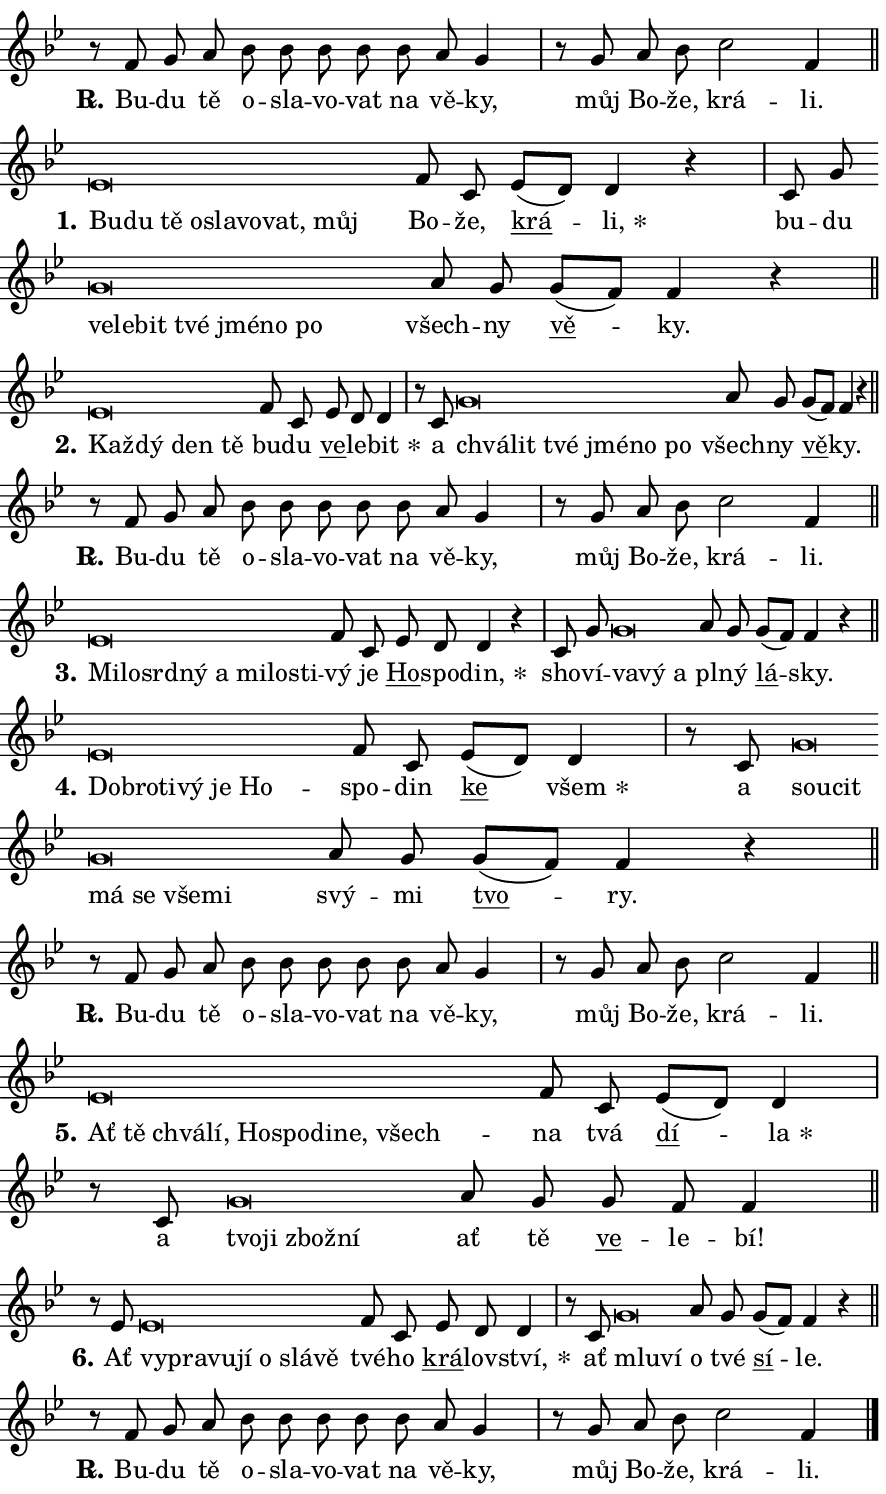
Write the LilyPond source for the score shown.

\version "2.24.0"
\header { tagline = "" }
\paper {
  indent = 0\cm
  top-margin = 0\cm
  right-margin = 0.13\cm % to fit lyric hyphens
  bottom-margin = 0\cm
  left-margin = 0\cm
  paper-width = 15\cm
  page-breaking = #ly:one-page-breaking
  system-system-spacing.basic-distance = #11
  score-system-spacing.basic-distance = #11
  ragged-last = ##f
}


%% Author: Thomas Morley
%% https://lists.gnu.org/archive/html/lilypond-user/2020-05/msg00002.html
#(define (line-position grob)
"Returns position of @var[grob} in current system:
   @code{'start}, if at first time-step
   @code{'end}, if at last time-step
   @code{'middle} otherwise
"
  (let* ((col (ly:item-get-column grob))
         (ln (ly:grob-object col 'left-neighbor))
         (rn (ly:grob-object col 'right-neighbor))
         (col-to-check-left (if (ly:grob? ln) ln col))
         (col-to-check-right (if (ly:grob? rn) rn col))
         (break-dir-left
           (and
             (ly:grob-property col-to-check-left 'non-musical #f)
             (ly:item-break-dir col-to-check-left)))
         (break-dir-right
           (and
             (ly:grob-property col-to-check-right 'non-musical #f)
             (ly:item-break-dir col-to-check-right))))
        (cond ((eqv? 1 break-dir-left) 'start)
              ((eqv? -1 break-dir-right) 'end)
              (else 'middle))))

#(define (tranparent-at-line-position vctor)
  (lambda (grob)
  "Relying on @code{line-position} select the relevant enry from @var{vctor}.
Used to determine transparency,"
    (case (line-position grob)
      ((end) (not (vector-ref vctor 0)))
      ((middle) (not (vector-ref vctor 1)))
      ((start) (not (vector-ref vctor 2))))))

noteHeadBreakVisibility =
#(define-music-function (break-visibility)(vector?)
"Makes @code{NoteHead}s transparent relying on @var{break-visibility}"
#{
  \override NoteHead.transparent =
    #(tranparent-at-line-position break-visibility)
#})

#(define delete-ledgers-for-transparent-note-heads
  (lambda (grob)
    "Reads whether a @code{NoteHead} is transparent.
If so this @code{NoteHead} is removed from @code{'note-heads} from
@var{grob}, which is supposed to be @code{LedgerLineSpanner}.
As a result ledgers are not printed for this @code{NoteHead}"
    (let* ((nhds-array (ly:grob-object grob 'note-heads))
           (nhds-list
             (if (ly:grob-array? nhds-array)
                 (ly:grob-array->list nhds-array)
                 '()))
           ;; Relies on the transparent-property being done before
           ;; Staff.LedgerLineSpanner.after-line-breaking is executed.
           ;; This is fragile ...
           (to-keep
             (remove
               (lambda (nhd)
                 (ly:grob-property nhd 'transparent #f))
               nhds-list)))
      ;; TODO find a better method to iterate over grob-arrays, similiar
      ;; to filter/remove etc for lists
      ;; For now rebuilt from scratch
      (set! (ly:grob-object grob 'note-heads)  '())
      (for-each
        (lambda (nhd)
          (ly:pointer-group-interface::add-grob grob 'note-heads nhd))
        to-keep))))

squashNotes = {
  \override NoteHead.X-extent = #'(-0.2 . 0.2)
  \override NoteHead.Y-extent = #'(-0.75 . 0)
  \override NoteHead.stencil =
    #(lambda (grob)
       (let ((pos (ly:grob-property grob 'staff-position)))
         (begin
           (if (< pos -7) (display "ERROR: Lower brevis then expected\n") (display ""))
           (if (<= pos -6) ly:text-interface::print ly:note-head::print))))
}
unSquashNotes = {
  \revert NoteHead.X-extent
  \revert NoteHead.Y-extent
  \revert NoteHead.stencil
}

hideNotes = \noteHeadBreakVisibility #begin-of-line-visible
unHideNotes = \noteHeadBreakVisibility #all-visible

% work-around for resetting accidentals
% https://lilypond.org/doc/v2.23/Documentation/notation/displaying-rhythms#unmetered-music
cadenzaMeasure = {
  \cadenzaOff
  \partial 1024 s1024
  \cadenzaOn
}

#(define-markup-command (accent layout props text) (markup?)
  "Underline accented syllable"
  (interpret-markup layout props
    #{\markup \override #'(offset . 4.3) \underline { #text }#}))

responsum = \markup \concat {
  "R" \hspace #-1.05 \path #0.1 #'((moveto 0 0.07) (lineto 0.9 0.8)) \hspace #0.05 "."
}

spaceSize = #0.6828661417322834 % exact space size for TeX Gyre Schola

\layout {
  \context {
    \Staff
    \remove "Time_signature_engraver"
    \override LedgerLineSpanner.after-line-breaking = #delete-ledgers-for-transparent-note-heads
  }
  \context {
    \Lyrics {
      \override LyricSpace.minimum-distance = \spaceSize
      \override LyricText.font-name = #"TeX Gyre Schola"
      \override LyricText.font-size = 1
      \override StanzaNumber.font-name = #"TeX Gyre Schola Bold"
      \override StanzaNumber.font-size = 1
    }
  }
  \context {
    \Score 
    \override NoteHead.text =
      #(lambda (grob) 
        (let ((pos (ly:grob-property grob 'staff-position)))
          #{\markup {
            \combine
              \halign #-0.55 \raise #(if (= pos -6) 0 0.5) \override #'(thickness . 2) \draw-line #'(3.2 . 0)
              \musicglyph "noteheads.sM1"
          }#}))
  }
}

% magnetic-lyrics.ily
%
%   written by
%     Jean Abou Samra <jean@abou-samra.fr>
%     Werner Lemberg <wl@gnu.org>
%
%   adapted by
%     Jiri Hon <jiri.hon@gmail.com>
%
% Version 2022-Apr-15

% https://www.mail-archive.com/lilypond-user@gnu.org/msg149350.html

#(define (Left_hyphen_pointer_engraver context)
   "Collect syllable-hyphen-syllable occurrences in lyrics and store
them in properties.  This engraver only looks to the left.  For
example, if the lyrics input is @code{foo -- bar}, it does the
following.

@itemize @bullet
@item
Set the @code{text} property of the @code{LyricHyphen} grob between
@q{foo} and @q{bar} to @code{foo}.

@item
Set the @code{left-hyphen} property of the @code{LyricText} grob with
text @q{foo} to the @code{LyricHyphen} grob between @q{foo} and
@q{bar}.
@end itemize

Use this auxiliary engraver in combination with the
@code{lyric-@/text::@/apply-@/magnetic-@/offset!} hook."
   (let ((hyphen #f)
         (text #f))
     (make-engraver
      (acknowledgers
       ((lyric-syllable-interface engraver grob source-engraver)
        (set! text grob)))
      (end-acknowledgers
       ((lyric-hyphen-interface engraver grob source-engraver)
        ;(when (not (grob::has-interface grob 'lyric-space-interface))
          (set! hyphen grob)));)
      ((stop-translation-timestep engraver)
       (when (and text hyphen)
         (ly:grob-set-object! text 'left-hyphen hyphen))
       (set! text #f)
       (set! hyphen #f)))))

#(define (lyric-text::apply-magnetic-offset! grob)
   "If the space between two syllables is less than the value in
property @code{LyricText@/.details@/.squash-threshold}, move the right
syllable to the left so that it gets concatenated with the left
syllable.

Use this function as a hook for
@code{LyricText@/.after-@/line-@/breaking} if the
@code{Left_@/hyphen_@/pointer_@/engraver} is active."
   (let ((hyphen (ly:grob-object grob 'left-hyphen #f)))
     (when hyphen
       (let ((left-text (ly:spanner-bound hyphen LEFT)))
         (when (grob::has-interface left-text 'lyric-syllable-interface)
           (let* ((common (ly:grob-common-refpoint grob left-text X))
                  (this-x-ext (ly:grob-extent grob common X))
                  (left-x-ext
                   (begin
                     ;; Trigger magnetism for left-text.
                     (ly:grob-property left-text 'after-line-breaking)
                     (ly:grob-extent left-text common X)))
                  ;; `delta` is the gap width between two syllables.
                  (delta (- (interval-start this-x-ext)
                            (interval-end left-x-ext)))
                  (details (ly:grob-property grob 'details))
                  (threshold (assoc-get 'squash-threshold details 0.2)))
             (when (< delta threshold)
               (let* (;; We have to manipulate the input text so that
                      ;; ligatures crossing syllable boundaries are not
                      ;; disabled.  For languages based on the Latin
                      ;; script this is essentially a beautification.
                      ;; However, for non-Western scripts it can be a
                      ;; necessity.
                      (lt (ly:grob-property left-text 'text))
                      (rt (ly:grob-property grob 'text))
                      (is-space (grob::has-interface hyphen 'lyric-space-interface))
                      (space (if is-space " " ""))
                      (extra-delta (if is-space spaceSize 0))
                      ;; Append new syllable.
                      (ltrt-space (if (and (string? lt) (string? rt))
                                (string-append lt space rt)
                                (make-concat-markup (list lt space rt))))
                      ;; Right-align `ltrt` to the right side.
                      (ltrt-space-markup (grob-interpret-markup
                               grob
                               (make-translate-markup
                                (cons (interval-length this-x-ext) 0)
                                (make-right-align-markup ltrt-space)))))
                 (begin
                   ;; Don't print `left-text`.
                   (ly:grob-set-property! left-text 'stencil #f)
                   ;; Set text and stencil (which holds all collected
                   ;; syllables so far) and shift it to the left.
                   (ly:grob-set-property! grob 'text ltrt-space)
                   (ly:grob-set-property! grob 'stencil ltrt-space-markup)
                   (ly:grob-translate-axis! grob (- (- delta extra-delta)) X))))))))))


#(define (lyric-hyphen::displace-bounds-first grob)
   ;; Make very sure this callback isn't triggered too early.
   (let ((left (ly:spanner-bound grob LEFT))
         (right (ly:spanner-bound grob RIGHT)))
     (ly:grob-property left 'after-line-breaking)
     (ly:grob-property right 'after-line-breaking)
     (ly:lyric-hyphen::print grob)))

squashThreshold = #0.4

\layout {
  \context {
    \Lyrics
    \consists #Left_hyphen_pointer_engraver
    \override LyricText.after-line-breaking =
      #lyric-text::apply-magnetic-offset!
    \override LyricHyphen.stencil = #lyric-hyphen::displace-bounds-first
    \override LyricText.details.squash-threshold = \squashThreshold
    \override LyricHyphen.minimum-distance = 0
    \override LyricHyphen.minimum-length = \squashThreshold
  }
}

squashText = \override LyricText.details.squash-threshold = 9999
unSquashText = \override LyricText.details.squash-threshold = \squashThreshold

leftText = \override LyricText.self-alignment-X = #LEFT
unLeftText = \revert LyricText.self-alignment-X

starOffset = #(lambda (grob) 
                (let ((x_offset (ly:self-alignment-interface::aligned-on-x-parent grob)))
                  (if (= x_offset 0) 0 (+ x_offset 1.2))))

star = #(define-music-function (syllable)(string?)
"Append star separator at the end of a syllable"
#{
  \once \override LyricText.X-offset = #starOffset
  \lyricmode { \markup {
    #syllable
    \override #'((font-name . "TeX Gyre Schola Bold")) \hspace #0.2 \lower #0.65 \larger "*"
  } }
#})

starAccent = #(define-music-function (syllable)(string?)
"Append star separator at the end of a syllable and make accent"
#{
  \once \override LyricText.X-offset = #starOffset
  \lyricmode { \markup {
    \accent #syllable
    \override #'((font-name . "TeX Gyre Schola Bold")) \hspace #0.2 \lower #0.65 \larger "*"
  } }
#})

breath = #(define-music-function (syllable)(string?)
"Append breathing indicator at the end of a syllable"
#{
  \lyricmode { \markup { #syllable "+" } }
#})

optionalBreath = #(define-music-function (syllable)(string?)
"Append optional breathing indicator at the end of a syllable"
#{
  \lyricmode { \markup { #syllable "(+)" } }
#})


\score {
    <<
        \new Voice = "melody" { \cadenzaOn \key bes \major \relative { r8 f' g a bes bes bes bes \bar "" bes a g4 \cadenzaMeasure \bar "|" r8 g a bes \bar "" c2 f,4 \cadenzaMeasure \bar "||" \break } }
        \new Lyrics \lyricsto "melody" { \lyricmode { \set stanza = \responsum
Bu -- du tě o -- sla -- vo -- vat na vě -- ky, můj Bo -- že, krá -- li. } }
    >>
    \layout {}
}

\score {
    <<
        \new Voice = "melody" { \cadenzaOn \key bes \major \relative { \squashNotes es'\breve*1/16 \hideNotes \breve*1/16 \bar "" \breve*1/16 \bar "" \breve*1/16 \bar "" \breve*1/16 \bar "" \breve*1/16 \bar "" \breve*1/16 \breve*1/16 \bar "" \unHideNotes \unSquashNotes f8 c \bar "" es[( d)] d4 r \cadenzaMeasure \bar "|" c8 g' \bar "" \squashNotes g\breve*1/16 \hideNotes \breve*1/16 \bar "" \breve*1/16 \bar "" \breve*1/16 \bar "" \breve*1/16 \bar "" \breve*1/16 \breve*1/16 \bar "" \unHideNotes \unSquashNotes a8 g \bar "" g[( f)] f4 r \cadenzaMeasure \bar "||" \break } }
        \new Lyrics \lyricsto "melody" { \lyricmode { \set stanza = "1."
\leftText Bu -- \squashText du tě o -- sla -- vo -- vat, můj \unLeftText \unSquashText Bo -- že, \markup \accent krá -- \star li, bu -- du \leftText ve -- \squashText le -- bit tvé jmé -- no po \unLeftText \unSquashText všech -- ny \markup \accent vě -- ky. } }
    >>
    \layout {}
}

\score {
    <<
        \new Voice = "melody" { \cadenzaOn \key bes \major \relative { \squashNotes es'\breve*1/16 \hideNotes \breve*1/16 \bar "" \breve*1/16 \breve*1/16 \bar "" \unHideNotes \unSquashNotes f8 c \bar "" es d d4 \cadenzaMeasure \bar "|" r8 c8 \squashNotes g'\breve*1/16 \hideNotes \breve*1/16 \bar "" \breve*1/16 \bar "" \breve*1/16 \bar "" \breve*1/16 \breve*1/16 \bar "" \unHideNotes \unSquashNotes a8 g \bar "" g[( f)] f4 r \cadenzaMeasure \bar "||" \break } }
        \new Lyrics \lyricsto "melody" { \lyricmode { \set stanza = "2."
\leftText Kaž -- \squashText dý den tě \unLeftText \unSquashText bu -- du \markup \accent ve -- le -- \star bit a \leftText chvá -- \squashText lit tvé jmé -- no po \unLeftText \unSquashText všech -- ny \markup \accent vě -- ky. } }
    >>
    \layout {}
}

\score {
    <<
        \new Voice = "melody" { \cadenzaOn \key bes \major \relative { r8 f' g a bes bes bes bes \bar "" bes a g4 \cadenzaMeasure \bar "|" r8 g a bes \bar "" c2 f,4 \cadenzaMeasure \bar "||" \break } }
        \new Lyrics \lyricsto "melody" { \lyricmode { \set stanza = \responsum
Bu -- du tě o -- sla -- vo -- vat na vě -- ky, můj Bo -- že, krá -- li. } }
    >>
    \layout {}
}

\score {
    <<
        \new Voice = "melody" { \cadenzaOn \key bes \major \relative { \squashNotes es'\breve*1/16 \hideNotes \breve*1/16 \bar "" \breve*1/16 \bar "" \breve*1/16 \bar "" \breve*1/16 \bar "" \breve*1/16 \bar "" \breve*1/16 \breve*1/16 \bar "" \unHideNotes \unSquashNotes f8 c \bar "" es d d4 r \cadenzaMeasure \bar "|" c8 g' \bar "" \squashNotes g\breve*1/16 \hideNotes \breve*1/16 \breve*1/16 \bar "" \unHideNotes \unSquashNotes a8 g \bar "" g[( f)] f4 r \cadenzaMeasure \bar "||" \break } }
        \new Lyrics \lyricsto "melody" { \lyricmode { \set stanza = "3."
\leftText Mi -- \squashText lo -- srd -- ný a mi -- lo -- sti -- \unLeftText \unSquashText vý je \markup \accent Ho -- spo -- \star din, sho -- ví -- \leftText va -- \squashText vý a \unLeftText \unSquashText pl -- ný \markup \accent lá -- sky. } }
    >>
    \layout {}
}

\score {
    <<
        \new Voice = "melody" { \cadenzaOn \key bes \major \relative { \squashNotes es'\breve*1/16 \hideNotes \breve*1/16 \bar "" \breve*1/16 \bar "" \breve*1/16 \bar "" \breve*1/16 \breve*1/16 \bar "" \unHideNotes \unSquashNotes f8 c \bar "" es[( d)] d4 \cadenzaMeasure \bar "|" r8 c8 \squashNotes g'\breve*1/16 \hideNotes \breve*1/16 \bar "" \breve*1/16 \bar "" \breve*1/16 \bar "" \breve*1/16 \breve*1/16 \bar "" \unHideNotes \unSquashNotes a8 g \bar "" g[( f)] f4 r \cadenzaMeasure \bar "||" \break } }
        \new Lyrics \lyricsto "melody" { \lyricmode { \set stanza = "4."
\leftText Dob -- \squashText ro -- ti -- vý je Ho -- \unLeftText \unSquashText spo -- din \markup \accent ke \star všem a \leftText sou -- \squashText cit má se vše -- mi \unLeftText \unSquashText svý -- mi \markup \accent tvo -- ry. } }
    >>
    \layout {}
}

\score {
    <<
        \new Voice = "melody" { \cadenzaOn \key bes \major \relative { r8 f' g a bes bes bes bes \bar "" bes a g4 \cadenzaMeasure \bar "|" r8 g a bes \bar "" c2 f,4 \cadenzaMeasure \bar "||" \break } }
        \new Lyrics \lyricsto "melody" { \lyricmode { \set stanza = \responsum
Bu -- du tě o -- sla -- vo -- vat na vě -- ky, můj Bo -- že, krá -- li. } }
    >>
    \layout {}
}

\score {
    <<
        \new Voice = "melody" { \cadenzaOn \key bes \major \relative { \squashNotes es'\breve*1/16 \hideNotes \breve*1/16 \bar "" \breve*1/16 \bar "" \breve*1/16 \bar "" \breve*1/16 \bar "" \breve*1/16 \bar "" \breve*1/16 \bar "" \breve*1/16 \breve*1/16 \bar "" \unHideNotes \unSquashNotes f8 c \bar "" es[( d)] d4 \cadenzaMeasure \bar "|" r8 c8 \squashNotes g'\breve*1/16 \hideNotes \breve*1/16 \bar "" \breve*1/16 \breve*1/16 \bar "" \unHideNotes \unSquashNotes a8 g \bar "" g f f4 \cadenzaMeasure \bar "||" \break } }
        \new Lyrics \lyricsto "melody" { \lyricmode { \set stanza = "5."
\leftText Ať \squashText tě chvá -- lí, Ho -- spo -- di -- ne, všech -- \unLeftText \unSquashText na tvá \markup \accent dí -- \star la a \leftText tvo -- \squashText ji zbož -- ní \unLeftText \unSquashText ať tě \markup \accent ve -- le -- bí! } }
    >>
    \layout {}
}

\score {
    <<
        \new Voice = "melody" { \cadenzaOn \key bes \major \relative { r8 es'8 \squashNotes es\breve*1/16 \hideNotes \breve*1/16 \bar "" \breve*1/16 \bar "" \breve*1/16 \bar "" \breve*1/16 \bar "" \breve*1/16 \breve*1/16 \bar "" \unHideNotes \unSquashNotes f8 c \bar "" es d d4 \cadenzaMeasure \bar "|" r8 c8 \squashNotes g'\breve*1/16 \hideNotes \breve*1/16 \bar "" \unHideNotes \unSquashNotes a8 g \bar "" g[( f)] f4 r \cadenzaMeasure \bar "||" \break } }
        \new Lyrics \lyricsto "melody" { \lyricmode { \set stanza = "6."
Ať \leftText vy -- \squashText pra -- vu -- jí o slá -- vě \unLeftText \unSquashText tvé -- ho \markup \accent krá -- lov -- \star ství, ať \leftText mlu -- \squashText ví \unLeftText \unSquashText o tvé \markup \accent sí -- le. } }
    >>
    \layout {}
}

\score {
    <<
        \new Voice = "melody" { \cadenzaOn \key bes \major \relative { r8 f' g a bes bes bes bes \bar "" bes a g4 \cadenzaMeasure \bar "|" r8 g a bes \bar "" c2 f,4 \cadenzaMeasure \bar "||" \break } \bar "|." }
        \new Lyrics \lyricsto "melody" { \lyricmode { \set stanza = \responsum
Bu -- du tě o -- sla -- vo -- vat na vě -- ky, můj Bo -- že, krá -- li. } }
    >>
    \layout {}
}
